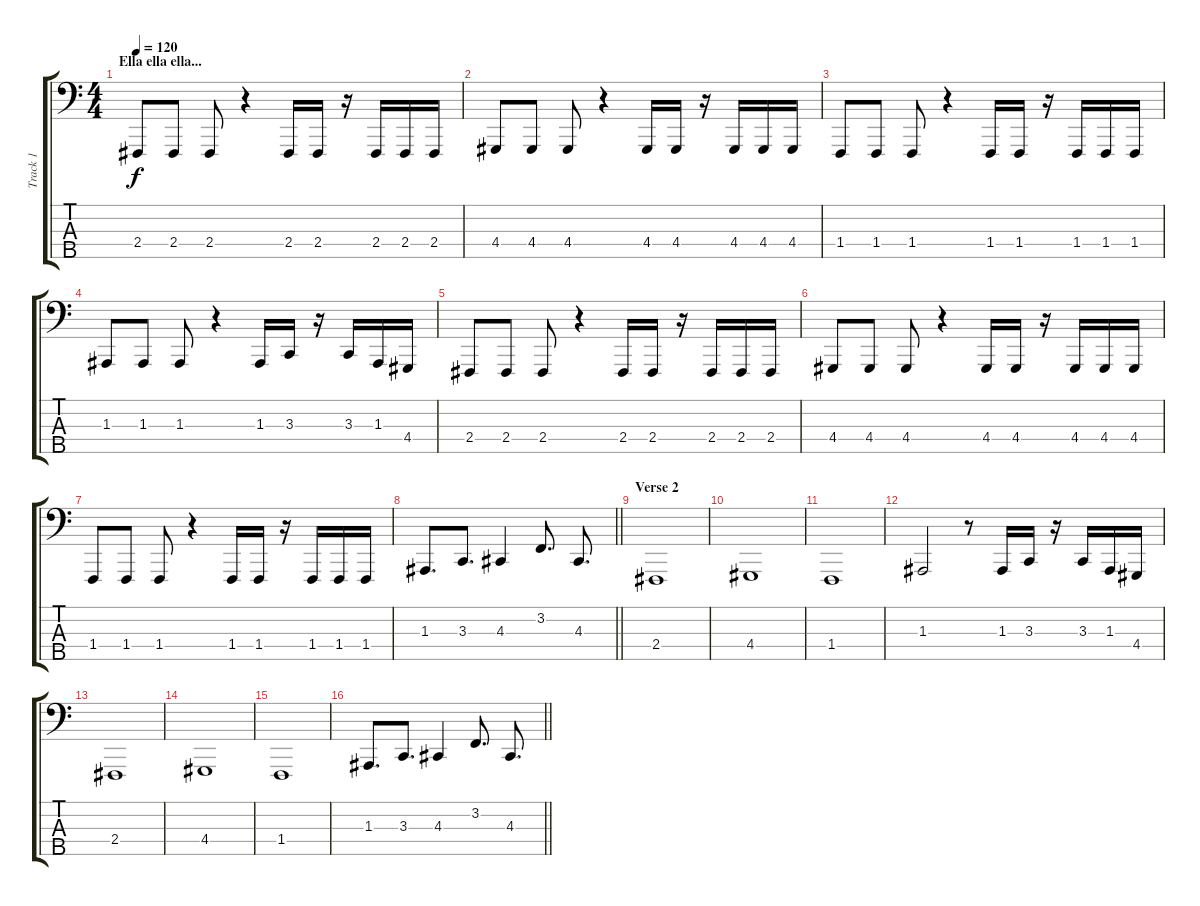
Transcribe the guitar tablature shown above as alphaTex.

\track ("Track 1" "Track 1") {instrument lead8bassandlead}
\staff {score tabs}
\tuning (G2 D2 A1 E1 B0) {hide}
\ts (4 4)
\section ("" "Ella ella ella...")
\tempo 120
\clef f4
\ks c
2.4.8{dy f} 2.4.8 2.4.8 r.4 2.4.16 2.4.16 r.16 2.4.16 2.4.16 2.4.16 |
4.4.8 4.4.8 4.4.8 r.4 4.4.16 4.4.16 r.16 4.4.16 4.4.16 4.4.16 |
1.4.8 1.4.8 1.4.8 r.4 1.4.16 1.4.16 r.16 1.4.16 1.4.16 1.4.16 |
1.3.8 1.3.8 1.3.8 r.4 1.3.16 3.3.16 r.16 3.3.16 1.3.16 4.4.16 |
2.4.8 2.4.8 2.4.8 r.4 2.4.16 2.4.16 r.16 2.4.16 2.4.16 2.4.16 |
4.4.8 4.4.8 4.4.8 r.4 4.4.16 4.4.16 r.16 4.4.16 4.4.16 4.4.16 |
1.4.8 1.4.8 1.4.8 r.4 1.4.16 1.4.16 r.16 1.4.16 1.4.16 1.4.16 |
\barLineRight lightlight
1.3.8{d} 3.3.8{d} 4.3.4 3.2.8{d} 4.3.8{d} |
\section ("" "Verse 2")
2.4.1 |
4.4.1 |
1.4.1 |
1.3.2 r.8 1.3.16 3.3.16 r.16 3.3.16 1.3.16 4.4.16 |
2.4.1 |
4.4.1 |
1.4.1 |
\barLineRight lightlight
1.3.8{d} 3.3.8{d} 4.3.4 3.2.8{d} 4.3.8{d}
